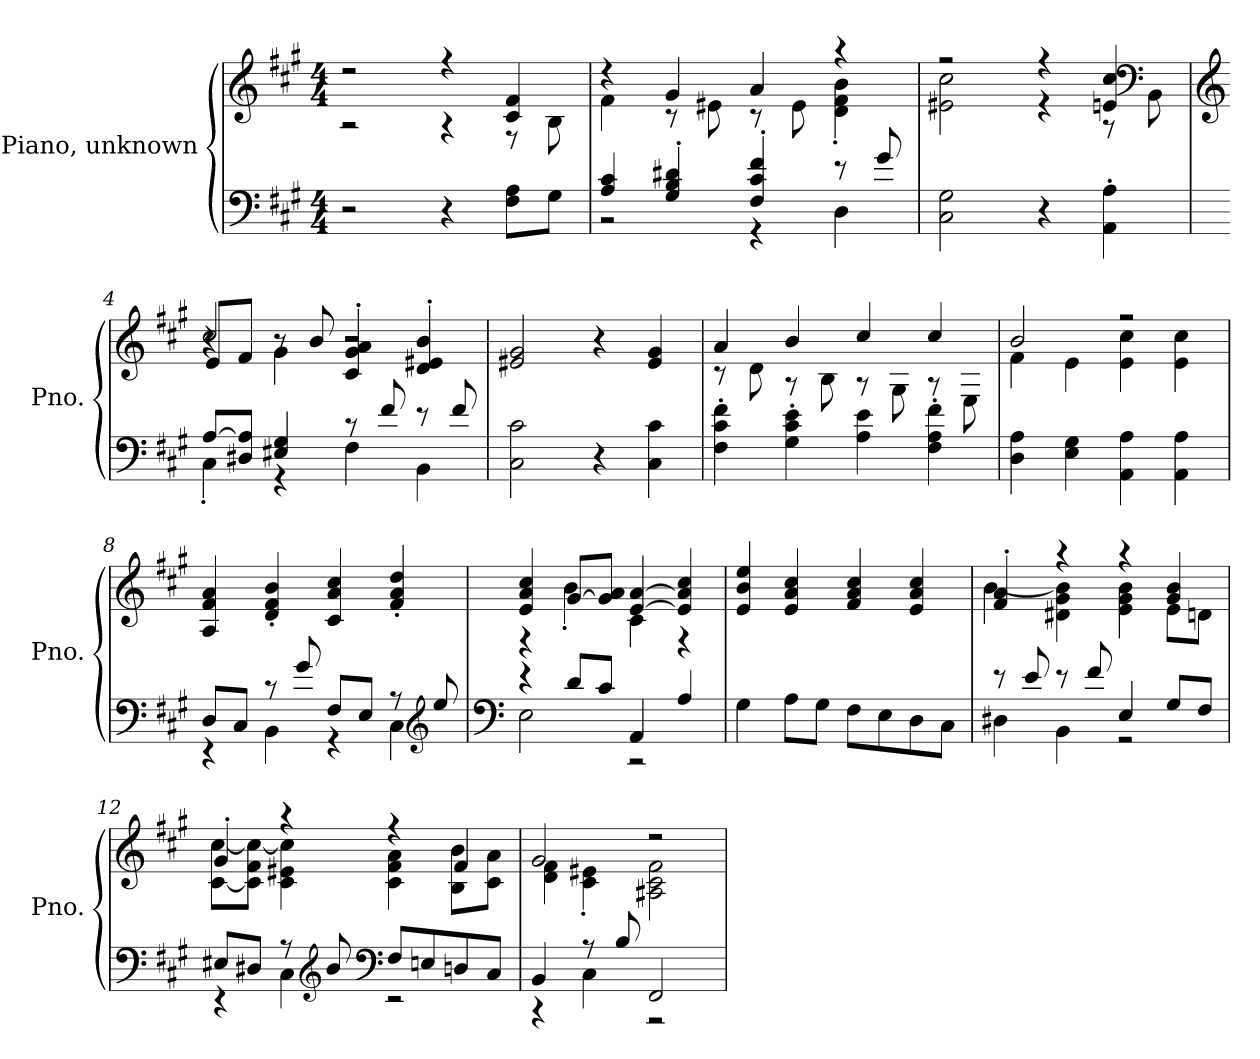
**kern	**kern
*part1	*part1
*staff2	*staff1
*I"Piano, unknown	*
*I'Pno.	*
*clefF4	*clefG2
*k[f#c#g#]	*k[f#c#g#]
*M4/4	*M4/4
*MM120	*MM120
=1	=1
*	*^
2r	2r	2r
4r	4r	4r
8F#\ 8A\L	4c#/ 4f#/	8r
8G#\J	.	8B\
=2	=2	=2
*^	*	*
4A/ 4c#/	2r	4r	4f#\
4G#/' 4B/' 4d#X/'	.	4g#/	8r
.	.	.	8e#X\
4F#/' 4c#/' 4f#/'	4r	4a/	8r
.	.	.	8e#\
8r	4D\	4r	4d\' 4f#\' 4b\'
8g#/	.	.	.
*v	*v	*	*
=3	=3	=3
2C#\ 2G#\	2r	2e#X\ 2cc#\
4r	4r	4r
4AA\' 4A\'	4en/ 4cc#/	8r
*	*clefF4	*
.	.	8BB\
*	*v	*v
=4	=4
*	*clefG2
*^	*^
*	*	*	*^
[8A/L	4C#'\	2cc#/	4r	8e/L
8D#X/ 8A/]J	.	.	.	8f#/J
4E#X/ 4G#/	4r	.	4g#\	8r
.	.	.	.	8b/
8r	4F#\	2r	2r	4c#/' 4g#/' 4a/'
8f#/	.	.	.	.
8r	4BB\	.	.	4d/' 4e#X/' 4b/'
8f#/	.	.	.	.
*v	*v	*	*	*
*	*v	*v	*v
=5	=5
2C#\ 2c#\	2e#X/ 2g#/
4r	4r
4C#\ 4c#\	4e#/ 4g#/
!!LO:LB:g=z
=6	=6
*	*^
4F#\' 4c#\' 4f#\'	4a/	8r
.	.	8d\
4G#\' 4c#\' 4e\'	4b/	8r
.	.	8B\
4A\ 4e\	4cc#/	8r
.	.	8G#\
4F#\' 4A\' 4f#\'	4cc#/	8r
.	.	8E\
=7	=7	=7
4D\ 4A\	2b/	4f#\
4E\ 4G#\	.	4e\
4AA\ 4A\	2r	4e\ 4cc#\
4AA\ 4A\	.	4e\ 4cc#\
*	*v	*v
=8	=8
*^	*
8D/L	4r	4A/ 4f#/ 4a/
8C#/J	.	.
8r	4BB\	4d/' 4f#/' 4b/'
8g#/	.	.
8F#/L	4r	4c#/ 4a/ 4cc#/
8E/J	.	.
8r	4C#\	4f#/' 4a/' 4dd/'
*clefG2	*	*
8ee/	.	.
=9	=9	=9
*clefF4	*	*
*	*	*^
4r	2E\	4e/ 4a/ 4cc#/	4r
8d/L	.	[8g#/L	4b'\
8c#/J	.	8g#/] 8a/J	.
4AA/	2r	[4e/ [4a/	4c#\
4A/	.	4e/] 4a/] 4cc#/	4r
*v	*v	*	*
*	*v	*v
=10	=10
4G#\	4e/ 4b/ 4ee/
8A\L	4e/ 4a/ 4cc#/
8G#\J	.
8F#\L	4f#/ 4a/ 4cc#/
8E\	.
8D\	4e/ 4a/ 4cc#/
8C#\J	.
!!LO:LB:g=z
=11	=11
*^	*^
8r	4D#X\	4f#/' 4a/'	[4b\
8e/	.	.	.
8r	4BB\	4r	4d#X\ 4g#\ 4b\]
8f#/	.	.	.
4E/	2r	4r	4e\ 4g#\ 4b\
8G#/L	.	4g#/ 4b/	8e\L
8F#/J	.	.	8dn\J
=12	=12	=12	=12
8E#X/L	4r	4g#'/	[8c#\ [8cc#\L
8D#X/J	.	.	8c#\] 8f#\ 8cc#\_J
8r	4C#\	4r	4c#\ 4e#X\ 4cc#\]
*clefG2	*	*	*
8b/	.	.	.
*clefF4	*	*	*
8F#/L	2r	4r	4c#\ 4f#\ 4a\
8En/	.	.	.
8Dn/	.	4f#/	8B\ 8b\L
8C#/J	.	.	8c#\ 8a\J
=13	=13	=13	=13
4BB/	4r	2g#/	4d\ 4f#\
8r	4C#\	.	4c#\' 4e#X\'
8B/	.	.	.
2FF#/	2r	2r	2A#X\ 2c#\ 2f#\
*v	*v	*	*
*	*v	*v
=	=
*-	*-
